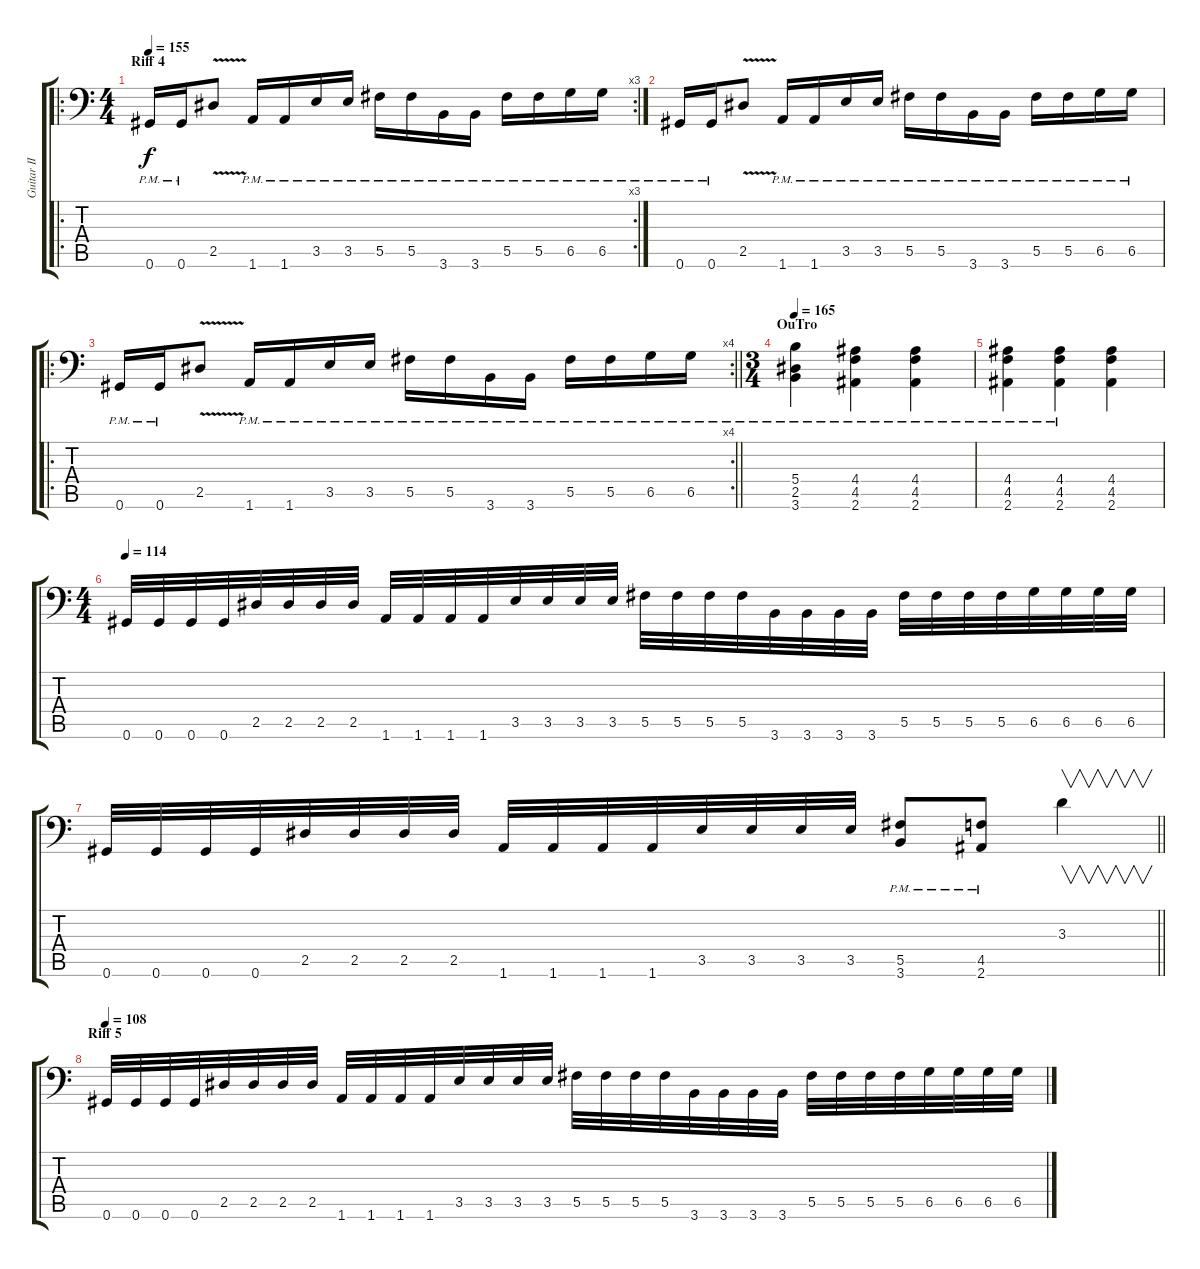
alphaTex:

\track ("Guitar II" "Guitar II") {instrument distortionguitar}
\staff {score tabs}
\tuning (Ab3 Eb3 B2 Gb2 Db2 Ab1) {hide}
\ro
\rc 3
\ts (4 4)
\section ("" "Riff 4")
\tempo 155
\clef f4
\ks c
0.6{pm}.16{dy f} 0.6{pm}.16 2.5{v}.8 1.6{pm}.16 1.6{pm}.16 3.5{pm}.16 3.5{pm}.16 5.5{pm}.16 5.5{pm}.16 3.6{pm}.16 3.6{pm}.16 5.5{pm}.16 5.5{pm}.16 6.5{pm}.16 6.5{pm}.16 |
0.6{pm}.16 0.6{pm}.16 2.5{v}.8 1.6{pm}.16 1.6{pm}.16 3.5{pm}.16 3.5{pm}.16 5.5{pm}.16 5.5{pm}.16 3.6{pm}.16 3.6{pm}.16 5.5{pm}.16 5.5{pm}.16 6.5{pm}.16 6.5{pm}.16 |
\ro
\rc 4
\barLineRight lightlight
0.6{pm}.16 0.6{pm}.16 2.5{v}.8 1.6{pm}.16 1.6{pm}.16 3.5{pm}.16 3.5{pm}.16 5.5{pm}.16 5.5{pm}.16 3.6{pm}.16 3.6{pm}.16 5.5{pm}.16 5.5{pm}.16 6.5{pm}.16 6.5{pm}.16 |
\ts (3 4)
\section ("" "OuTro")
\tempo 165
(5.4{pm} 2.5{pm} 3.6{pm}).4 (4.4{pm} 4.5{pm} 2.6{pm}).4 (4.4{pm} 4.5{pm} 2.6{pm}).4 |
(4.4{pm} 4.5{pm} 2.6{pm}).4 (4.4{pm} 4.5{pm} 2.6{pm}).4 (4.4 4.5 2.6).4 |
\ts (4 4)
\tempo 114
0.6.32 0.6.32 0.6.32 0.6.32 2.5.32 2.5.32 2.5.32 2.5.32 1.6.32 1.6.32 1.6.32 1.6.32 3.5.32 3.5.32 3.5.32 3.5.32 5.5.32 5.5.32 5.5.32 5.5.32 3.6.32 3.6.32 3.6.32 3.6.32 5.5.32 5.5.32 5.5.32 5.5.32 6.5.32 6.5.32 6.5.32 6.5.32 |
\barLineRight lightlight
0.6.32 0.6.32 0.6.32 0.6.32 2.5.32 2.5.32 2.5.32 2.5.32 1.6.32 1.6.32 1.6.32 1.6.32 3.5.32 3.5.32 3.5.32 3.5.32 (5.5{pm} 3.6{pm}).8 (4.5{pm} 2.6{pm}).8 3.3.4{v instrument guitarharmonics} |
\section ("" "Riff 5")
\tempo 108
0.6.32{instrument distortionguitar} 0.6.32 0.6.32 0.6.32 2.5.32 2.5.32 2.5.32 2.5.32 1.6.32 1.6.32 1.6.32 1.6.32 3.5.32 3.5.32 3.5.32 3.5.32 5.5.32 5.5.32 5.5.32 5.5.32 3.6.32 3.6.32 3.6.32 3.6.32 5.5.32 5.5.32 5.5.32 5.5.32 6.5.32 6.5.32 6.5.32 6.5.32
